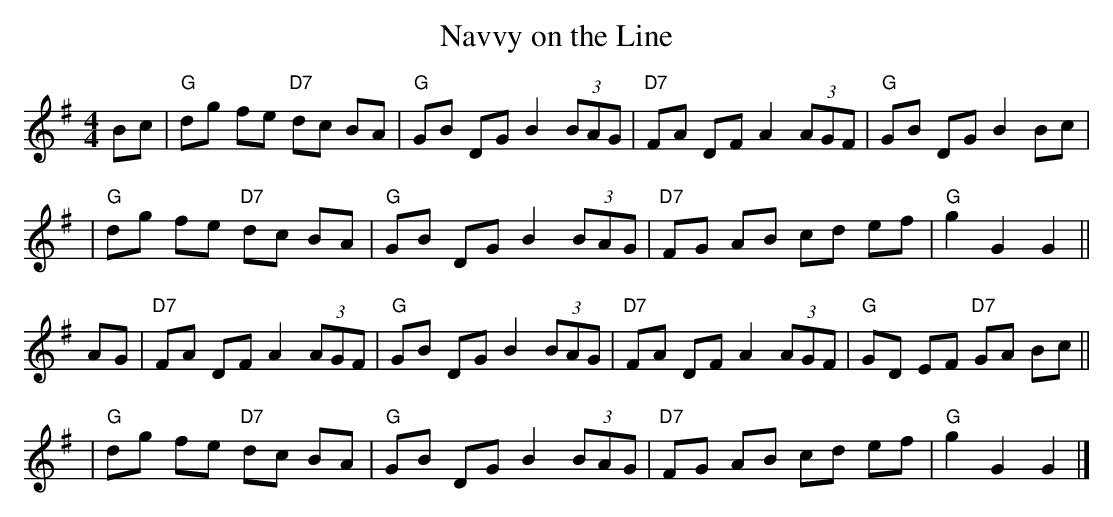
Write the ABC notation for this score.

X:1
T: Navvy on the Line
M: 4/4
L: 1/8
K: G
Bc \
| "G"dg fe "D7"dc BA | "G"GB DG B2 (3BAG \
| "D7"FA DF A2 (3AGF | "G"GB DG B2 Bc |
| "G"dg fe "D7"dc BA | "G"GB DG B2 (3BAG \
| "D7"FG AB cd ef | "G"g2 G2 G2 ||
AG \
| "D7"FA DF A2 (3AGF | "G"GB DG B2 (3BAG \
| "D7"FA DF A2 (3AGF | "G"GD EF "D7"GA Bc ||
| "G"dg fe "D7"dc BA | "G"GB DG B2 (3BAG \
| "D7"FG AB cd ef | "G"g2 G2 G2 |]
